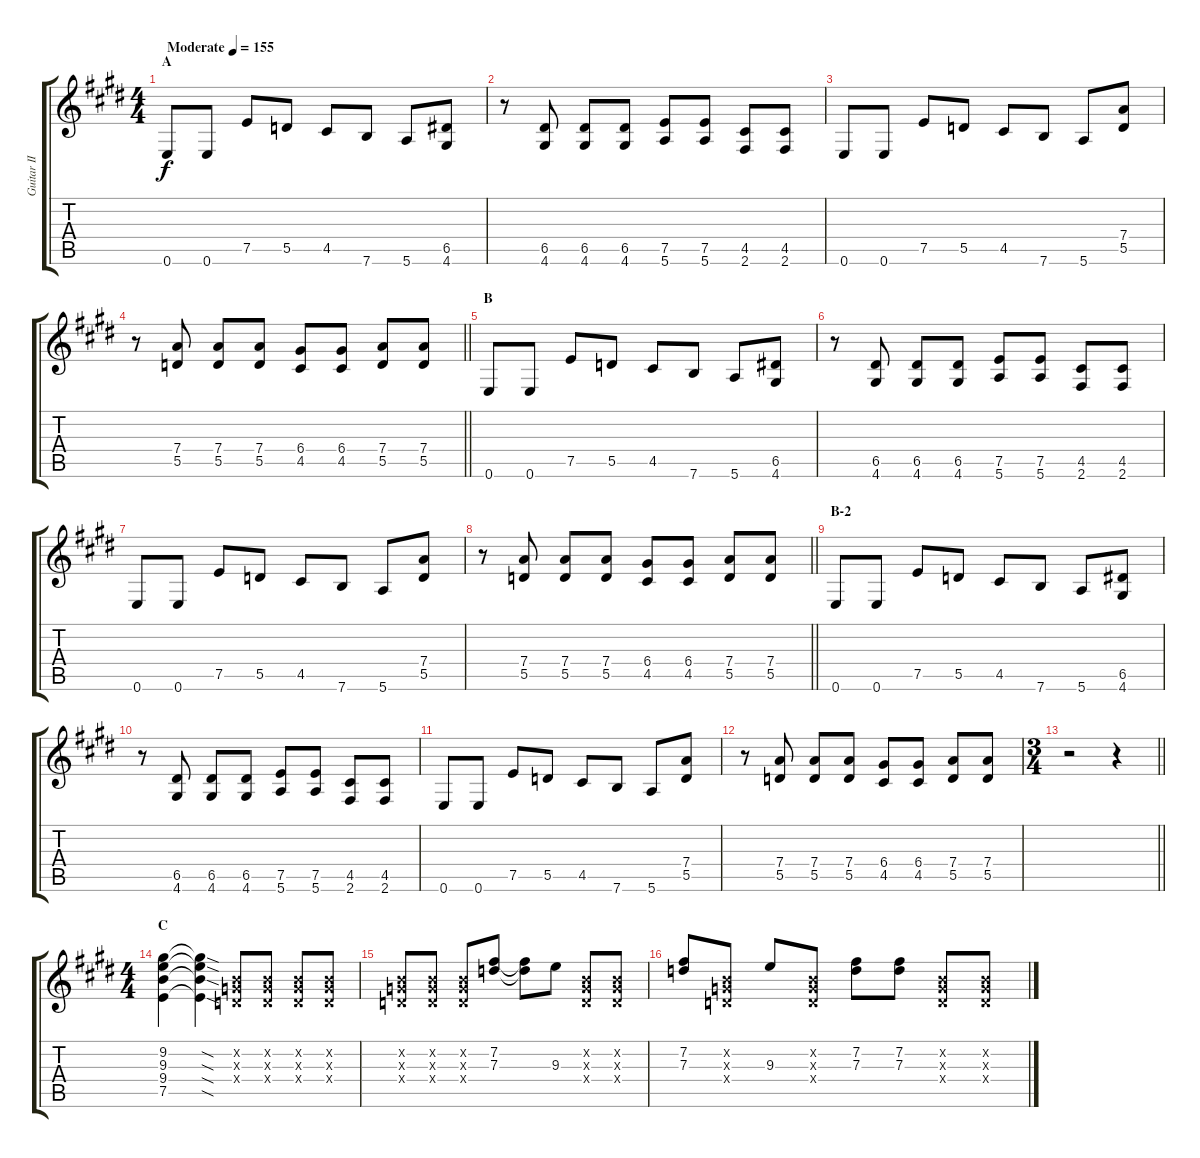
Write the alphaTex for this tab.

\track ("Guitar II" "Guitar II") {instrument overdrivenguitar}
\staff {score tabs}
\tuning (E4 B3 G3 D3 A2 E2) {hide}
\ts (4 4)
\section ("" "A")
\tempo (155 "Moderate")
\clef g2
\ks e
0.6.8{dy f instrument overdrivenguitar} 0.6.8 7.5.8 5.5.8 4.5.8 7.6.8 5.6.8 (6.5 4.6).8 |
r.8 (6.5 4.6).8 (6.5 4.6).8 (6.5 4.6).8 (7.5 5.6).8 (7.5 5.6).8 (4.5 2.6).8 (4.5 2.6).8 |
0.6.8 0.6.8 7.5.8 5.5.8 4.5.8 7.6.8 5.6.8 (7.4 5.5).8 |
\barLineRight lightlight
r.8 (7.4 5.5).8 (7.4 5.5).8 (7.4 5.5).8 (6.4 4.5).8 (6.4 4.5).8 (7.4 5.5).8 (7.4 5.5).8 |
\section ("" "B")
0.6.8 0.6.8 7.5.8 5.5.8 4.5.8 7.6.8 5.6.8 (6.5 4.6).8 |
r.8 (6.5 4.6).8 (6.5 4.6).8 (6.5 4.6).8 (7.5 5.6).8 (7.5 5.6).8 (4.5 2.6).8 (4.5 2.6).8 |
0.6.8 0.6.8 7.5.8 5.5.8 4.5.8 7.6.8 5.6.8 (7.4 5.5).8 |
\barLineRight lightlight
r.8 (7.4 5.5).8 (7.4 5.5).8 (7.4 5.5).8 (6.4 4.5).8 (6.4 4.5).8 (7.4 5.5).8 (7.4 5.5).8 |
\section ("" "B-2")
0.6.8 0.6.8 7.5.8 5.5.8 4.5.8 7.6.8 5.6.8 (6.5 4.6).8 |
r.8 (6.5 4.6).8 (6.5 4.6).8 (6.5 4.6).8 (7.5 5.6).8 (7.5 5.6).8 (4.5 2.6).8 (4.5 2.6).8 |
0.6.8 0.6.8 7.5.8 5.5.8 4.5.8 7.6.8 5.6.8 (7.4 5.5).8 |
r.8 (7.4 5.5).8 (7.4 5.5).8 (7.4 5.5).8 (6.4 4.5).8 (6.4 4.5).8 (7.4 5.5).8 (7.4 5.5).8 |
\ts (3 4)
\barLineRight lightlight
r.2 r.4 |
\ts (4 4)
\section ("" "C")
(9.2 9.3 9.4 7.5).4 (9.2{sod t} 9.3{sod t} 9.4{sod t} 7.5{sod t}).4 (0.2{x} 0.3{x} 0.4{x}).8 (0.2{x} 0.3{x} 0.4{x}).8 (0.2{x} 0.3{x} 0.4{x}).8 (0.2{x} 0.3{x} 0.4{x}).8 |
(0.2{x} 0.3{x} 0.4{x}).8 (0.2{x} 0.3{x} 0.4{x}).8 (0.2{x} 0.3{x} 0.4{x}).8 (7.2 7.3).8 (7.2{t} 7.3{t}).8 9.3.8 (0.2{x} 0.3{x} 0.4{x}).8 (0.2{x} 0.3{x} 0.4{x}).8 |
(7.2 7.3).8 (0.2{x} 0.3{x} 0.4{x}).8 9.3.8 (0.2{x} 0.3{x} 0.4{x}).8 (7.2 7.3).8 (7.2 7.3).8 (0.2{x} 0.3{x} 0.4{x}).8 (0.2{x} 0.3{x} 0.4{x}).8
